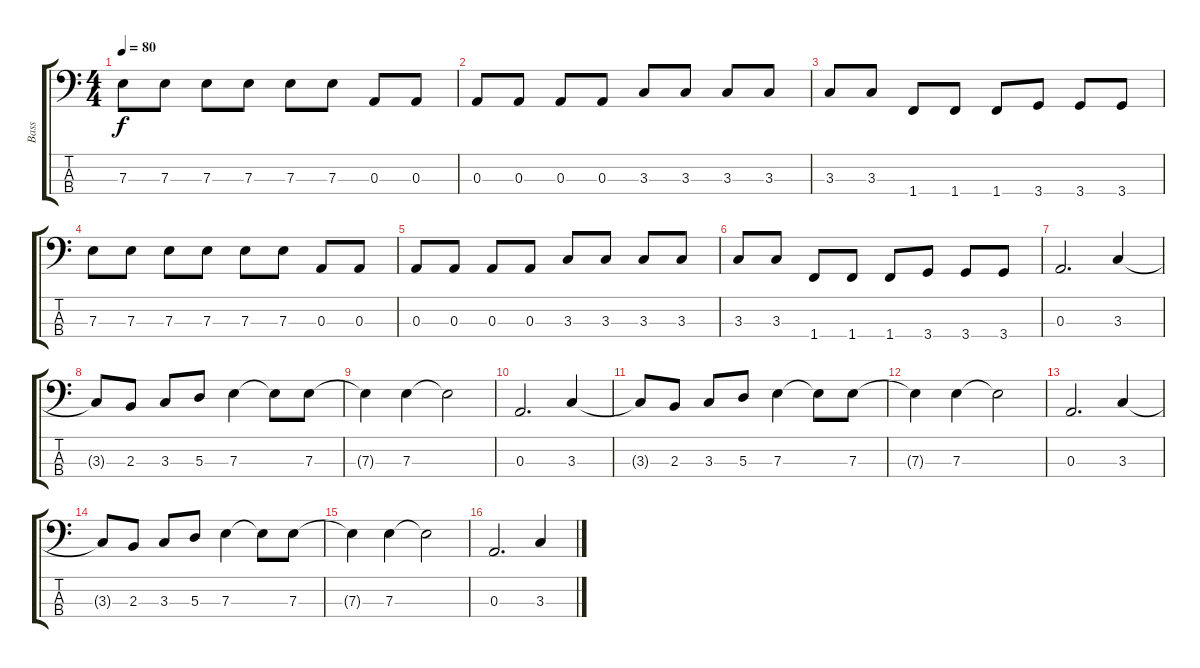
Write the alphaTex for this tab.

\track ("Bass" "Bass") {instrument electricbasspick}
\staff {score tabs}
\tuning (G2 D2 A1 E1) {hide}
\ts (4 4)
\tempo 80
\clef f4
\ks c
7.3.8{dy f} 7.3.8 7.3.8 7.3.8 7.3.8 7.3.8 0.3.8 0.3.8 |
0.3.8 0.3.8 0.3.8 0.3.8 3.3.8 3.3.8 3.3.8 3.3.8 |
3.3.8 3.3.8 1.4.8 1.4.8 1.4.8 3.4.8 3.4.8 3.4.8 |
7.3.8 7.3.8 7.3.8 7.3.8 7.3.8 7.3.8 0.3.8 0.3.8 |
0.3.8 0.3.8 0.3.8 0.3.8 3.3.8 3.3.8 3.3.8 3.3.8 |
3.3.8 3.3.8 1.4.8 1.4.8 1.4.8 3.4.8 3.4.8 3.4.8 |
0.3.2{d} 3.3.4 |
3.3{t}.8 2.3.8 3.3.8 5.3.8 7.3.4 7.3{t}.8 7.3.8 |
7.3{t}.4 7.3.4 7.3{t}.2 |
0.3.2{d} 3.3.4 |
3.3{t}.8 2.3.8 3.3.8 5.3.8 7.3.4 7.3{t}.8 7.3.8 |
7.3{t}.4 7.3.4 7.3{t}.2 |
0.3.2{d} 3.3.4 |
3.3{t}.8 2.3.8 3.3.8 5.3.8 7.3.4 7.3{t}.8 7.3.8 |
7.3{t}.4 7.3.4 7.3{t}.2 |
0.3.2{d} 3.3.4
